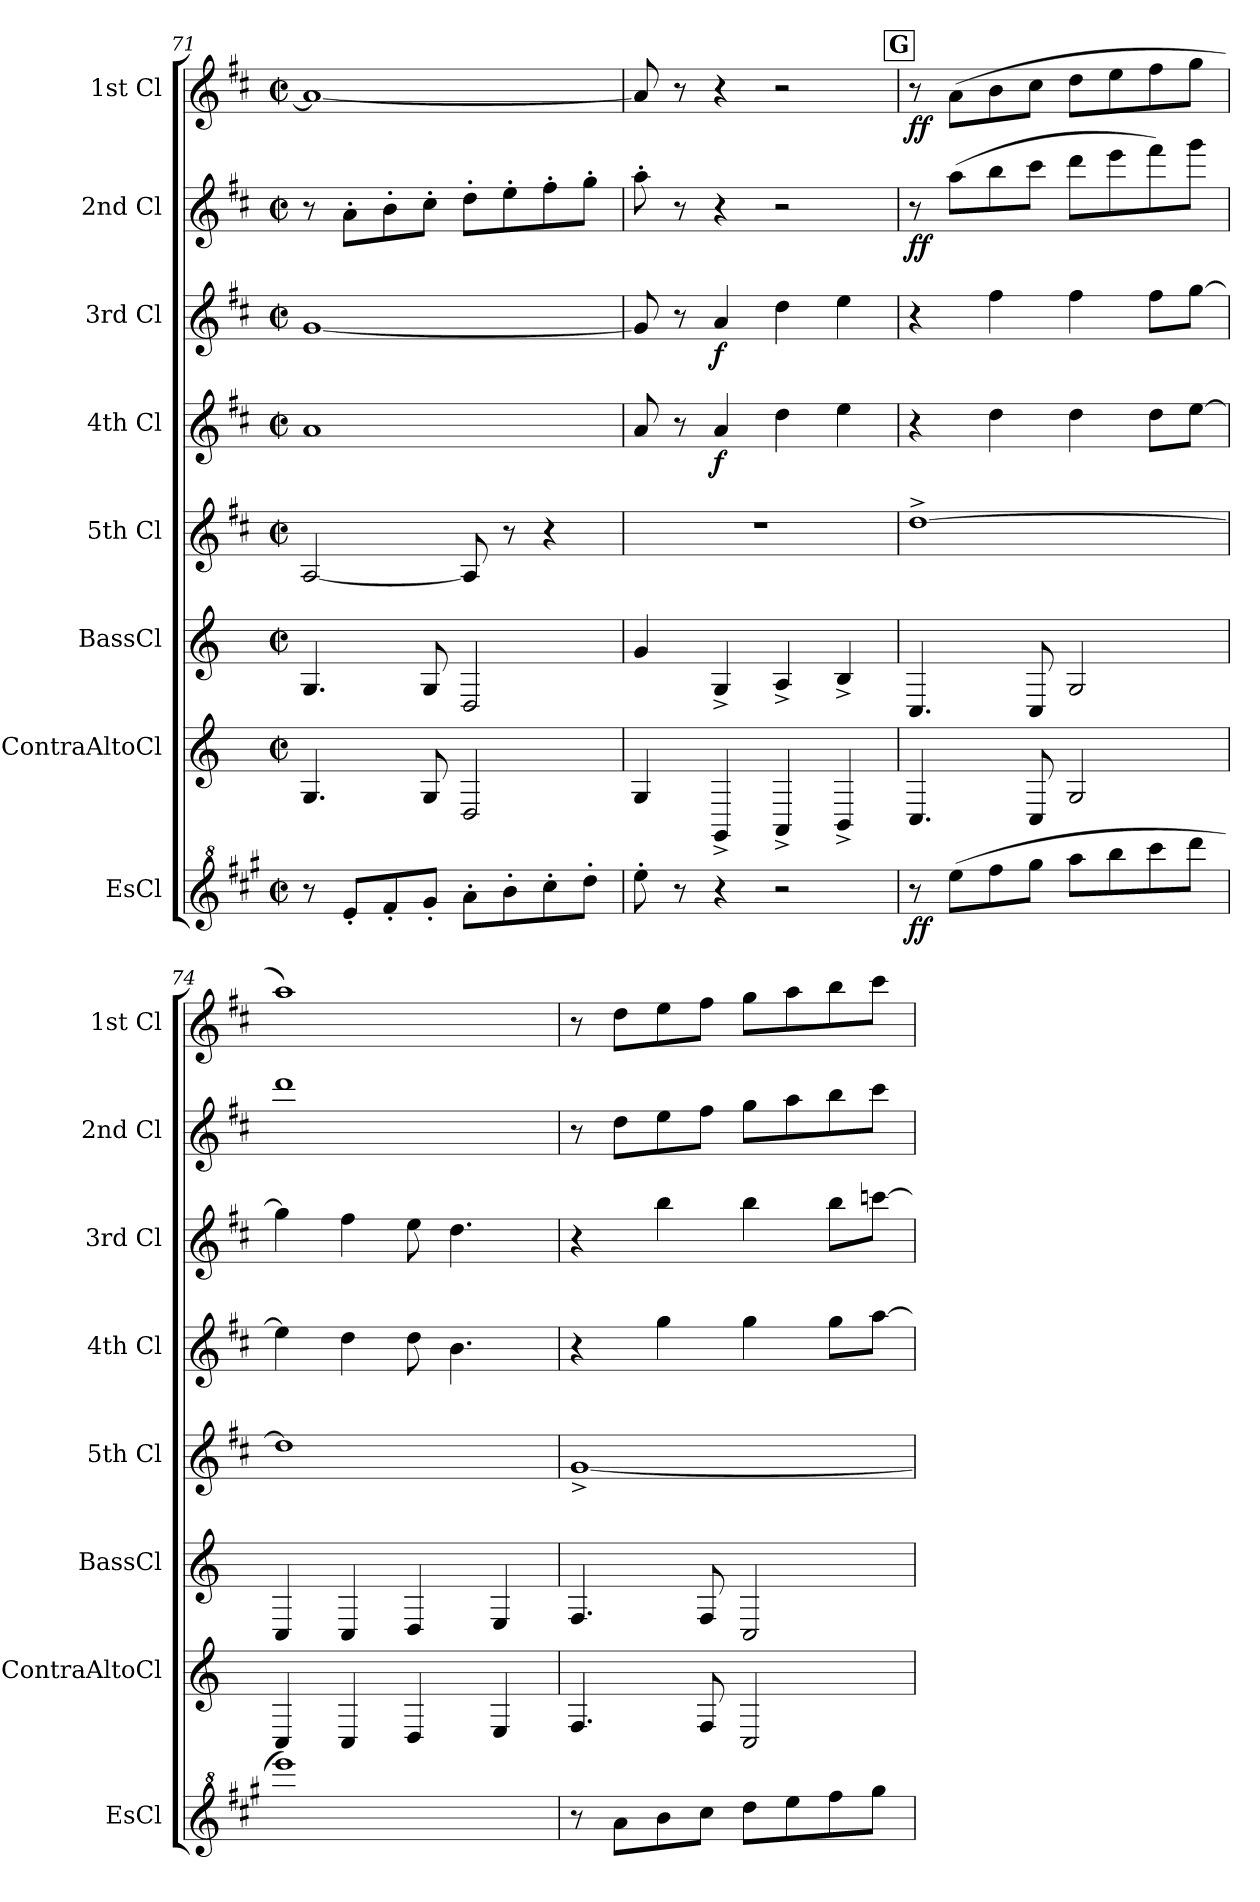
**kern	**dynam	**kern	**kern	**kern	**kern	**dynam	**kern	**dynam	**kern	**dynam	**kern	**dynam
*part8	*part8	*part7	*part6	*part5	*part4	*part4	*part3	*part3	*part2	*part2	*part1	*part1
*staff8	*staff8	*staff7	*staff6	*staff5	*staff4	*staff4	*staff3	*staff3	*staff2	*staff2	*staff1	*staff1
*I"EsCl	*	*I"ContraAltoCl	*I"BassCl	*I"5th Cl	*I"4th Cl	*	*I"3rd Cl	*	*I"2nd Cl	*	*I"1st Cl	*
*I'EsCl	*	*I'ContraAltoCl	*I'BassCl	*I'5th Cl	*I'4th Cl	*	*I'3rd Cl	*	*I'2nd Cl	*	*I'1st Cl	*
*clefG^2	*	*clefG2	*clefG2	*clefG2	*clefG2	*	*clefG2	*	*clefG2	*	*clefG2	*
*ITrd5c9	*	*ITrd12c21	*ITrd8c14	*ITrd1c2	*ITrd1c2	*	*ITrd1c2	*	*ITrd1c2	*	*ITrd1c2	*
*k[]	*	*k[]	*k[]	*k[]	*k[]	*	*k[]	*	*k[]	*	*k[]	*
*M4/4	*	*M4/4	*M4/4	*M4/4	*M4/4	*	*M4/4	*	*M4/4	*	*M4/4	*
*met(c|)	*	*met(c|)	*met(c|)	*met(c|)	*met(c|)	*	*met(c|)	*	*met(c|)	*	*met(c|)	*
=71	=71	=71	=71	=71	=71	=71	=71	=71	=71	=71	=71	=71
8r	.	4.GG/	4.GG/	[2G/	1g	.	[1f	.	8r	.	1g_	.
8g'/L	.	.	.	.	.	.	.	.	8g'\L	.	.	.
8a'/	.	.	.	.	.	.	.	.	8a'\	.	.	.
8b'/J	.	8GG/	8GG/	.	.	.	.	.	8b'\J	.	.	.
8cc'\L	.	2DD/	2DD/	8G/]	.	.	.	.	8cc'\L	.	.	.
8dd'\	.	.	.	8r	.	.	.	.	8dd'\	.	.	.
8ee'\	.	.	.	4r	.	.	.	.	8ee'\	.	.	.
8ff'\J	.	.	.	.	.	.	.	.	8ff'\J	.	.	.
!!LO:PB:g=z
=72	=72	=72	=72	=72	=72	=72	=72	=72	=72	=72	=72	=72
8gg'\	.	4GG/	4G/	1r	8g/	.	8f/]	.	8gg'\	.	8g/]	.
8r	.	.	.	.	8r	.	8r	.	8r	.	8r	.
!	!	!	!	!	!	!LO:DY:b	!	!LO:DY:b	!	!	!	!
4r	.	4GGG^/	4GG^/	.	4g/	f	4g/	f	4r	.	4r	.
2r	.	4AAA^/	4AA^/	.	4cc\	.	4cc\	.	2r	.	2r	.
.	.	4BBB^/	4BB^/	.	4dd\	.	4dd\	.	.	.	.	.
!!LO:REH:place=s1:a:B:fs=14:t=G
=73	=73	=73	=73	=73	=73	=73	=73	=73	=73	=73	=73	=73
!	!LO:DY:b	!	!	!	!	!	!	!	!	!LO:DY:b	!	!LO:DY:b
8r	ff	4.CC/	4.CC/	[1cc^	4r	.	4r	.	8r	ff	8r	ff
(8gg\L	.	.	.	.	.	.	.	.	(8gg\L	.	(8g\L	.
8aa\	.	.	.	.	4cc\	.	4ee\	.	8aa\	.	8a\	.
8bb\J	.	8CC/	8CC/	.	.	.	.	.	8bb\J	.	8b\J	.
8ccc\L	.	2GG/	2GG/	.	4cc\	.	4ee\	.	8ccc\L	.	8cc\L	.
8ddd\	.	.	.	.	.	.	.	.	8ddd\	.	8dd\	.
8eee\	.	.	.	.	8cc\L	.	8ee\L	.	8eee\)	.	8ee\	.
8fff\J	.	.	.	.	[8dd\J	.	[8ff\J	.	8fff\J	.	8ff\J	.
=74	=74	=74	=74	=74	=74	=74	=74	=74	=74	=74	=74	=74
1ggg)	.	4CC/	4CC/	1cc]	4dd\]	.	4ff\]	.	1ccc	.	1gg)	.
.	.	4CC/	4CC/	.	4cc\	.	4ee\	.	.	.	.	.
.	.	4DD/	4DD/	.	8cc\	.	8dd\	.	.	.	.	.
.	.	.	.	.	4.a\	.	4.cc\	.	.	.	.	.
.	.	4EE/	4EE/	.	.	.	.	.	.	.	.	.
=75	=75	=75	=75	=75	=75	=75	=75	=75	=75	=75	=75	=75
8r	.	4.FF/	4.FF/	[1f^	4r	.	4r	.	8r	.	8r	.
8cc\L	.	.	.	.	.	.	.	.	8cc\L	.	8cc\L	.
8dd\	.	.	.	.	4ff\	.	4aa\	.	8dd\	.	8dd\	.
8ee\J	.	8FF/	8FF/	.	.	.	.	.	8ee\J	.	8ee\J	.
8ff\L	.	2CC/	2CC/	.	4ff\	.	4aa\	.	8ff\L	.	8ff\L	.
8gg\	.	.	.	.	.	.	.	.	8gg\	.	8gg\	.
8aa\	.	.	.	.	8ff\L	.	8aa\L	.	8aa\	.	8aa\	.
8bb\J	.	.	.	.	[8gg\J	.	[8bb-X\J	.	8bb\J	.	8bb\J	.
=	=	=	=	=	=	=	=	=	=	=	=	=
*-	*-	*-	*-	*-	*-	*-	*-	*-	*-	*-	*-	*-
